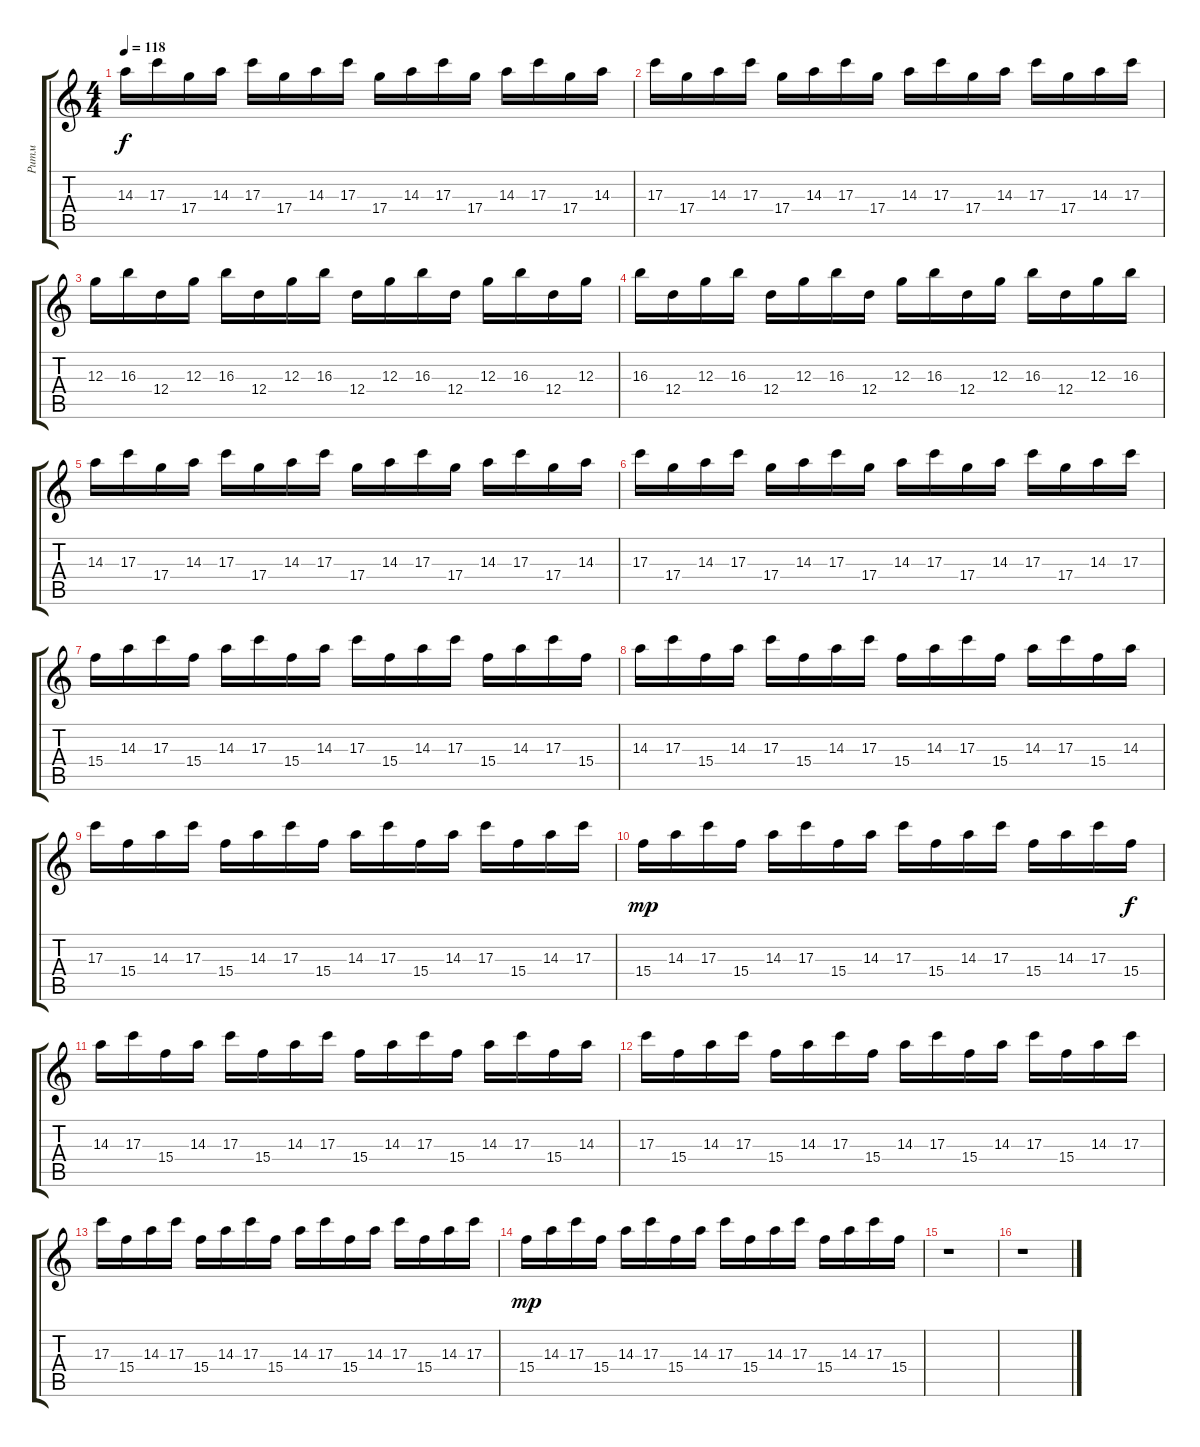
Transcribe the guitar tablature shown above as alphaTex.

\track ("Ритм" "Ритм") {instrument distortionguitar}
\staff {score tabs}
\tuning (E4 B3 G3 D3 A2 E2) {hide}
\ts (4 4)
\tempo 118
\clef g2
\ks c
14.3.16{dy f} 17.3.16 17.4.16 14.3.16 17.3.16 17.4.16 14.3.16 17.3.16 17.4.16 14.3.16 17.3.16 17.4.16 14.3.16 17.3.16 17.4.16 14.3.16 |
17.3.16 17.4.16 14.3.16 17.3.16 17.4.16 14.3.16 17.3.16 17.4.16 14.3.16 17.3.16 17.4.16 14.3.16 17.3.16 17.4.16 14.3.16 17.3.16 |
12.3.16 16.3.16 12.4.16 12.3.16 16.3.16 12.4.16 12.3.16 16.3.16 12.4.16 12.3.16 16.3.16 12.4.16 12.3.16 16.3.16 12.4.16 12.3.16 |
16.3.16 12.4.16 12.3.16 16.3.16 12.4.16 12.3.16 16.3.16 12.4.16 12.3.16 16.3.16 12.4.16 12.3.16 16.3.16 12.4.16 12.3.16 16.3.16 |
14.3.16 17.3.16 17.4.16 14.3.16 17.3.16 17.4.16 14.3.16 17.3.16 17.4.16 14.3.16 17.3.16 17.4.16 14.3.16 17.3.16 17.4.16 14.3.16 |
17.3.16 17.4.16 14.3.16 17.3.16 17.4.16 14.3.16 17.3.16 17.4.16 14.3.16 17.3.16 17.4.16 14.3.16 17.3.16 17.4.16 14.3.16 17.3.16 |
15.4.16 14.3.16 17.3.16 15.4.16 14.3.16 17.3.16 15.4.16 14.3.16 17.3.16 15.4.16 14.3.16 17.3.16 15.4.16 14.3.16 17.3.16 15.4.16 |
14.3.16 17.3.16 15.4.16 14.3.16 17.3.16 15.4.16 14.3.16 17.3.16 15.4.16 14.3.16 17.3.16 15.4.16 14.3.16 17.3.16 15.4.16 14.3.16 |
17.3.16 15.4.16 14.3.16 17.3.16 15.4.16 14.3.16 17.3.16 15.4.16 14.3.16 17.3.16 15.4.16 14.3.16 17.3.16 15.4.16 14.3.16 17.3.16 |
15.4.16{dy mp} 14.3.16 17.3.16 15.4.16 14.3.16 17.3.16 15.4.16 14.3.16 17.3.16 15.4.16 14.3.16 17.3.16 15.4.16 14.3.16 17.3.16 15.4.16{dy f} |
14.3.16 17.3.16 15.4.16 14.3.16 17.3.16 15.4.16 14.3.16 17.3.16 15.4.16 14.3.16 17.3.16 15.4.16 14.3.16 17.3.16 15.4.16 14.3.16 |
17.3.16 15.4.16 14.3.16 17.3.16 15.4.16 14.3.16 17.3.16 15.4.16 14.3.16 17.3.16 15.4.16 14.3.16 17.3.16 15.4.16 14.3.16 17.3.16 |
17.3.16 15.4.16 14.3.16 17.3.16 15.4.16 14.3.16 17.3.16 15.4.16 14.3.16 17.3.16 15.4.16 14.3.16 17.3.16 15.4.16 14.3.16 17.3.16 |
15.4.16{dy mp} 14.3.16 17.3.16 15.4.16 14.3.16 17.3.16 15.4.16 14.3.16 17.3.16 15.4.16 14.3.16 17.3.16 15.4.16 14.3.16 17.3.16 15.4.16 |
r.1 |
r.1
